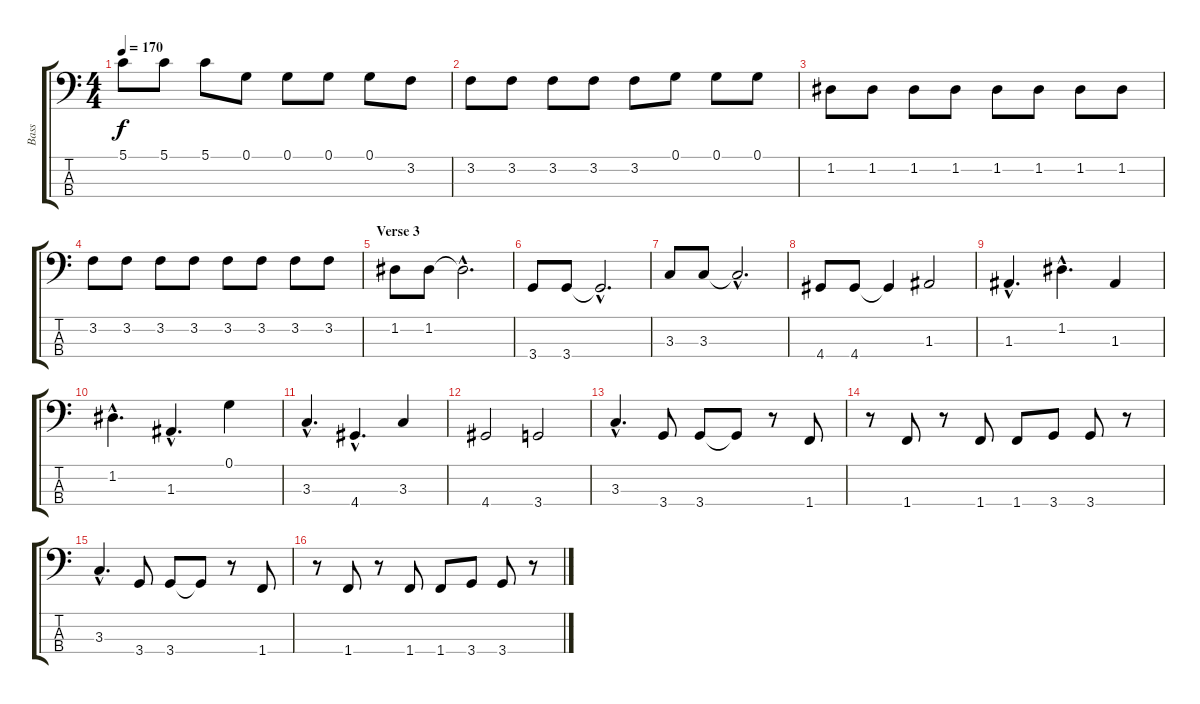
\track ("Bass" "Bass") {instrument electricbassfinger}
\staff {score tabs}
\tuning (G2 D2 A1 E1) {hide}
\ts (4 4)
\tempo 170
\clef f4
\ks c
5.1.8{dy f} 5.1.8 5.1.8 0.1.8 0.1.8 0.1.8 0.1.8 3.2.8 |
3.2.8 3.2.8 3.2.8 3.2.8 3.2.8 0.1.8 0.1.8 0.1.8 |
1.2.8 1.2.8 1.2.8 1.2.8 1.2.8 1.2.8 1.2.8 1.2.8 |
3.2.8 3.2.8 3.2.8 3.2.8 3.2.8 3.2.8 3.2.8 3.2.8 |
\section ("" "Verse 3")
1.2.8 1.2.8 1.2{hac t}.2{d} |
3.4.8 3.4.8 3.4{hac t}.2{d} |
3.3.8 3.3.8 3.3{hac t}.2{d} |
4.4.8 4.4.8 4.4{t}.4 1.3.2 |
1.3{hac}.4{d} 1.2{hac}.4{d} 1.3.4 |
1.2{hac}.4{d} 1.3{hac}.4{d} 0.1.4 |
3.3{hac}.4{d} 4.4{hac}.4{d} 3.3.4 |
4.4.2 3.4.2 |
3.3{hac}.4{d} 3.4.8 3.4.8 3.4{t}.8 r.8 1.4.8 |
r.8 1.4.8 r.8 1.4.8 1.4.8 3.4.8 3.4.8 r.8 |
3.3{hac}.4{d} 3.4.8 3.4.8 3.4{t}.8 r.8 1.4.8 |
r.8 1.4.8 r.8 1.4.8 1.4.8 3.4.8 3.4.8 r.8
